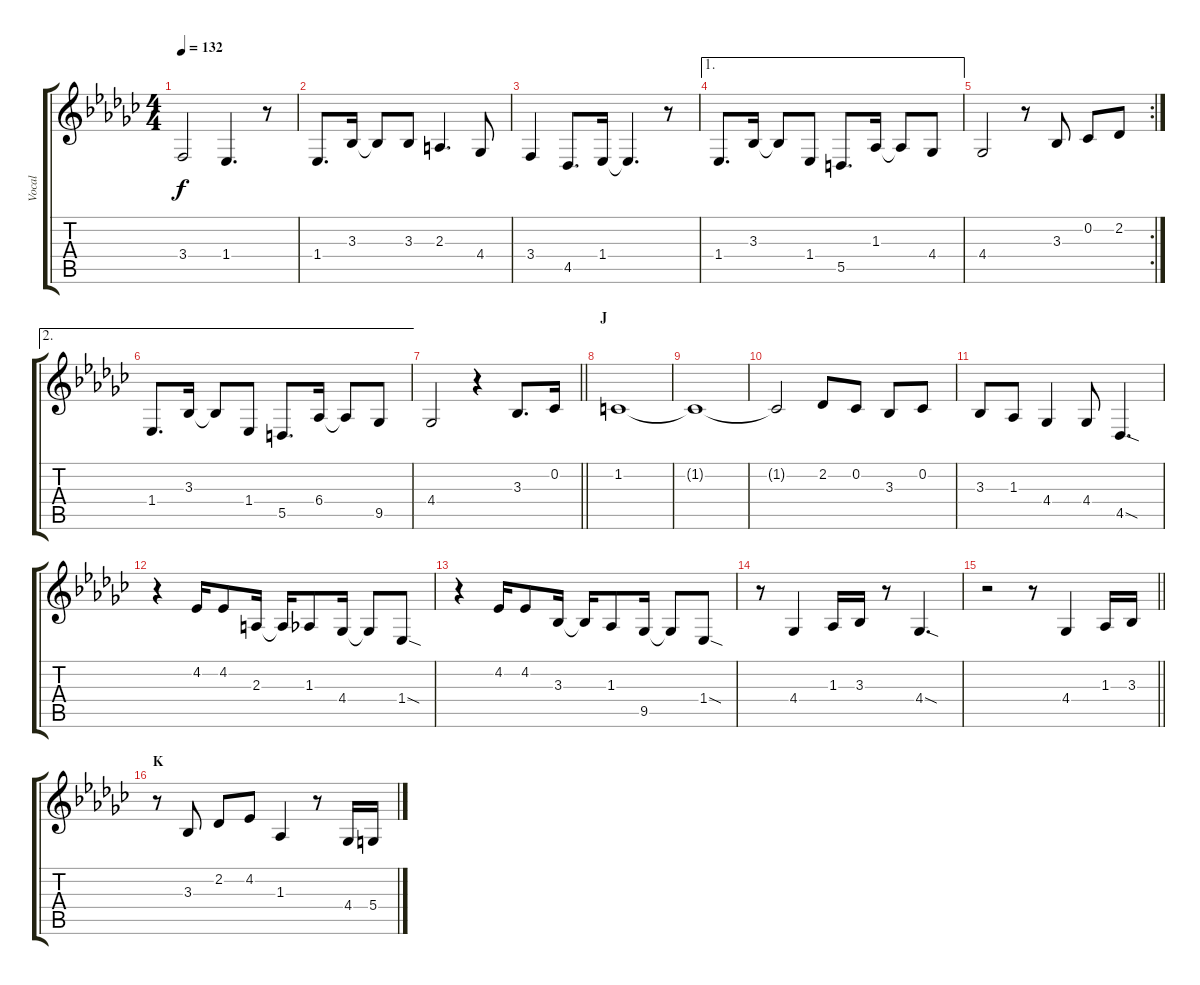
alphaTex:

\track ("Vocal" "Vocal") {instrument churchorgan}
\staff {score tabs}
\tuning (E4 B3 G3 D3 A2 E2) {hide}
\ts (4 4)
\tempo 132
\clef g2
\ks gb
3.4{t}.2{dy f} 1.4.4{d} r.8 |
1.4.8{d} 3.3.16 3.3{t}.8 3.3.8 2.3.4{d} 4.4.8 |
3.4.4 4.5.8{d} 1.4.16 1.4{t}.4{d} r.8 |
\ae 1
1.4.8{d} 3.3.16 3.3{t}.8 1.4.8 5.5.8{d} 1.3.16 1.3{t}.8 4.4.8 |
\rc 2
4.4.2 r.8 3.3.8 0.2.8 2.2.8 |
\ae 2
1.4.8{d} 3.3.16 3.3{t}.8 1.4.8 5.5.8{d} 6.4.16 6.4{t}.8 9.5.8 |
\barLineRight lightlight
4.4.2 r.4 3.3.8{d} 0.2.16 |
\section ("" "J")
1.2.1 |
1.2{t}.1 |
1.2{t}.2 2.2.8 0.2.8 3.3.8 0.2.8 |
3.3.8 1.3.8 4.4.4 4.4.8 4.5{sod}.4{d} |
r.4 4.2.16 4.2.8 2.3.16 2.3{t}.16 1.3.8 4.4.16 4.4{t}.8 1.4{sod}.8 |
r.4 4.2.16 4.2.8 3.3.16 3.3{t}.16 1.3.8 9.5.16 9.5{t}.8 1.4{sod}.8 |
r.8 4.4.4 1.3.16 3.3.16 r.8 4.4{sod}.4{d} |
\barLineRight lightlight
r.2 r.8 4.4.4 1.3.16 3.3.16 |
\section ("" "K")
r.8 3.3.8 2.2.8 4.2.8 1.3.4 r.8 4.4.16 5.4.16
